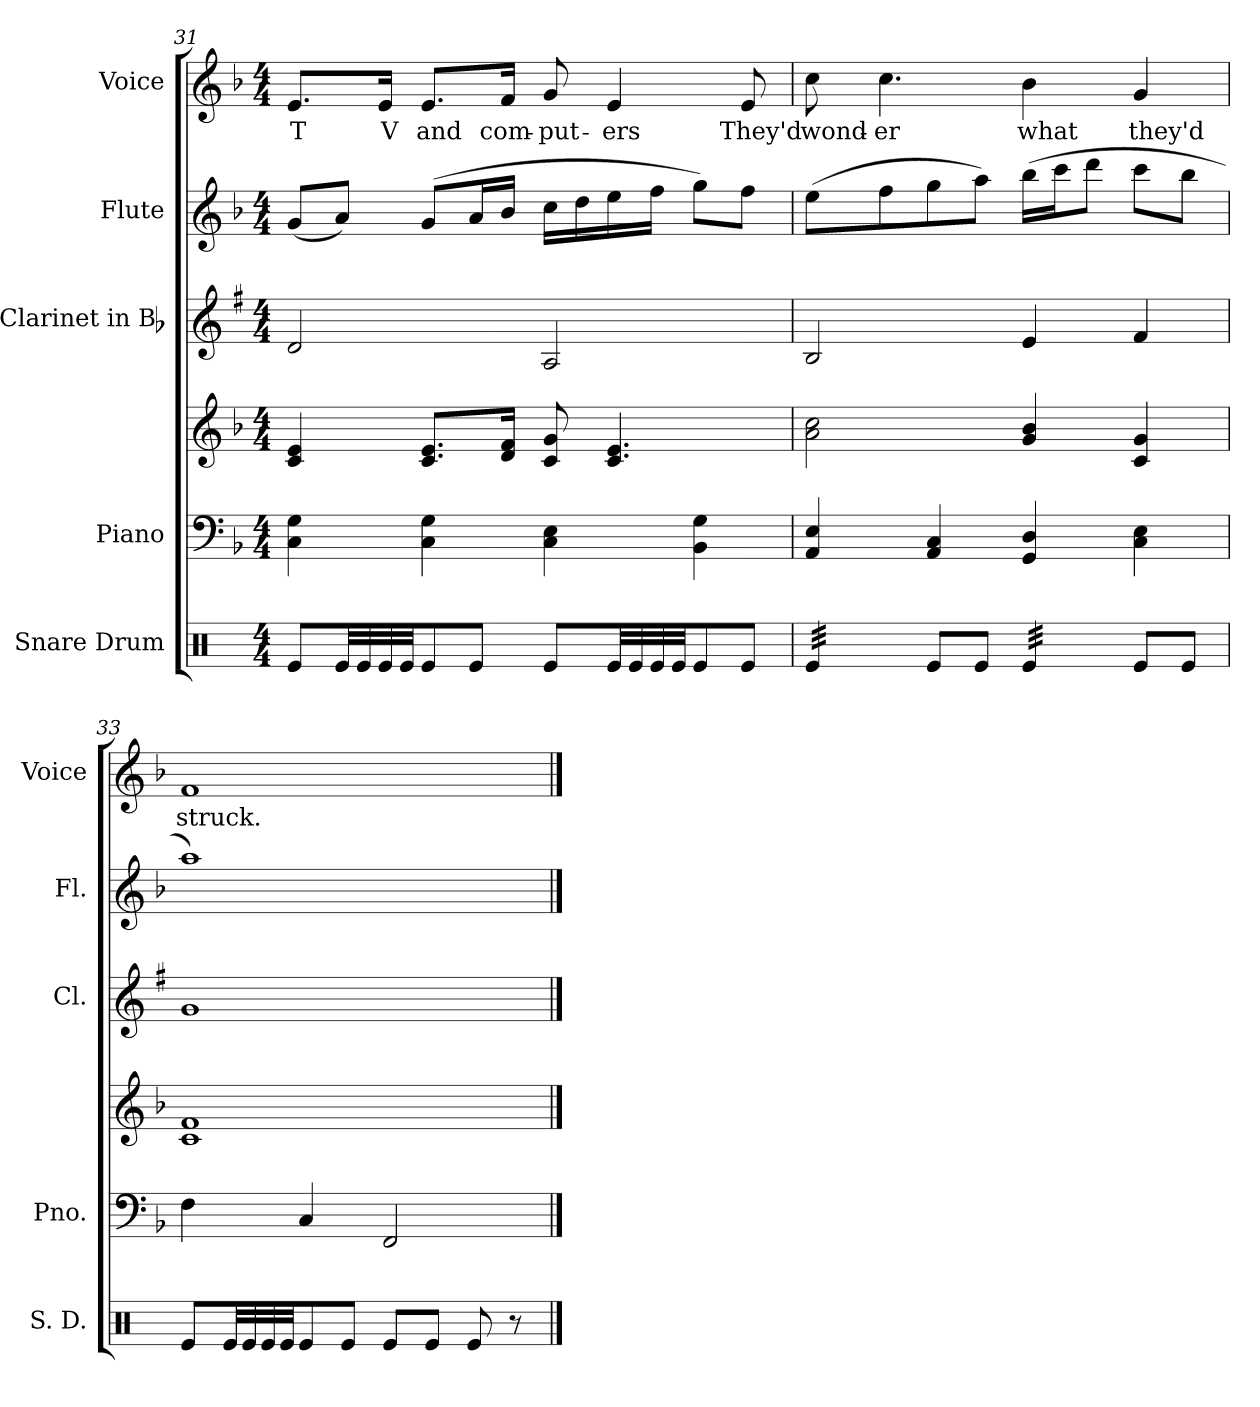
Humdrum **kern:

**kern	**kern	**kern	**kern	**kern	**kern	**text
*part5	*part4	*part4	*part3	*part2	*part1	*part1
*staff6	*staff5	*staff4	*staff3	*staff2	*staff1	*staff1
*I"Snare Drum	*I"Piano	*	*I"Clarinet in Bb	*I"Flute	*I"Voice	*
*I'S. D.	*I'Pno.	*	*I'Cl.	*I'Fl.	*I'Voice	*
*clefX	*clefF4	*clefG2	*clefG2	*clefG2	*clefG2	*
*	*	*	*ITrd1c2	*	*	*
*k[]	*k[b-]	*k[b-]	*k[b-]	*k[b-]	*k[b-]	*
*C:	*F:	*F:	*F:	*F:	*F:	*
*M4/4	*M4/4	*M4/4	*M4/4	*M4/4	*M4/4	*
=31	=31	=31	=31	=31	=31	=31
!	!	!	!	!	!	!LO:LY:b:color=#000000
8Rei/L	4Ci\ 4Gi	4ci/ 4ei	2ci/	(8gi/L	8.ei/L	T
*tremolo	*	*	*	*	*	*
32Rei/	.	.	.	8ai/J)	.	.
32Rei/	.	.	.	.	.	.
!	!	!	!	!	!	!LO:LY:b:color=#000000
32Rei/	.	.	.	.	16ei/Jk	V
32Rei/	.	.	.	.	.	.
*Xtremolo	*	*	*	*	*	*
!	!	!	!	!	!	!LO:LY:b:color=#000000
8Rei/	4Ci\ 4Gi	8.ci/ 8.eiL	.	(8gi/L	8.ei/L	and
8Rei/J	.	.	.	16ai/L	.	.
!	!	!	!	!	!	!LO:LY:b:color=#000000
.	.	16di/ 16fiJk	.	16b-i/JJ	16fi/Jk	com-
!	!	!	!	!	!	!LO:LY:b:color=#000000
8Rei/L	4Ci\ 4Ei	8ci/ 8gi	2Gi/	16cci\LL	8gi/	-put-
.	.	.	.	16ddi\	.	.
!	!	!	!	!	!	!LO:LY:b:color=#000000
*tremolo	*	*	*	*	*	*
32Rei/	.	4.ci/ 4.ei	.	16eei\	4ei/	-ers
32Rei/	.	.	.	.	.	.
32Rei/	.	.	.	16ffi\JJ	.	.
32Rei/	.	.	.	.	.	.
*Xtremolo	*	*	*	*	*	*
8Rei/	4BB-i\ 4Gi	.	.	8ggi\L)	.	.
!	!	!	!	!	!	!LO:LY:b:color=#000000
8Rei/J	.	.	.	8ffi\J	8ei/	They'd
=32	=32	=32	=32	=32	=32	=32
!	!	!	!	!	!	!LO:LY:b:color=#000000
*tremolo	*	*	*	*	*	*
32Rei/LLL	4AAi/ 4Ei	2ai\ 2cci	2Ai/	(8eei\L	8cci\	wond-
32Rei/	.	.	.	.	.	.
32Rei/	.	.	.	.	.	.
32Rei/	.	.	.	.	.	.
!	!	!	!	!	!	!LO:LY:b:color=#000000
32Rei/	.	.	.	8ffi\	4.cci\	-er
32Rei/	.	.	.	.	.	.
32Rei/	.	.	.	.	.	.
32Rei/JJJ	.	.	.	.	.	.
*Xtremolo	*	*	*	*	*	*
8Rei/L	4AAi/ 4Ci	.	.	8ggi\	.	.
8Rei/J	.	.	.	8aai\J)	.	.
!	!	!	!	!	!	!LO:LY:b:color=#000000
*tremolo	*	*	*	*	*	*
32Rei/LLL	4GGi/ 4Di	4gi/ 4b-i	4di/	(16bb-i\LL	4b-i\	what
32Rei/	.	.	.	.	.	.
32Rei/	.	.	.	16ccci\J	.	.
32Rei/	.	.	.	.	.	.
32Rei/	.	.	.	8dddi\J	.	.
32Rei/	.	.	.	.	.	.
32Rei/	.	.	.	.	.	.
32Rei/JJJ	.	.	.	.	.	.
*Xtremolo	*	*	*	*	*	*
!	!	!	!	!	!	!LO:LY:b:color=#000000
8Rei/L	4Ci\ 4Ei	4ci/ 4gi	4ei/	8ccci\L	4gi/	they'd
8Rei/J	.	.	.	8bb-i\J	.	.
=33	=33	=33	=33	=33	=33	=33
!	!	!	!	!	!	!LO:LY:b:color=#000000
8Rei/L	4Fi\	1ci 1fi	1fi	1aai)	1fi	struck.
*tremolo	*	*	*	*	*	*
32Rei/	.	.	.	.	.	.
32Rei/	.	.	.	.	.	.
32Rei/	.	.	.	.	.	.
32Rei/	.	.	.	.	.	.
*Xtremolo	*	*	*	*	*	*
8Rei/	4Ci/	.	.	.	.	.
8Rei/J	.	.	.	.	.	.
8Rei/L	2FFi/	.	.	.	.	.
8Rei/J	.	.	.	.	.	.
8Rei/	.	.	.	.	.	.
8r	.	.	.	.	.	.
==	==	==	==	==	==	==
*-	*-	*-	*-	*-	*-	*-
